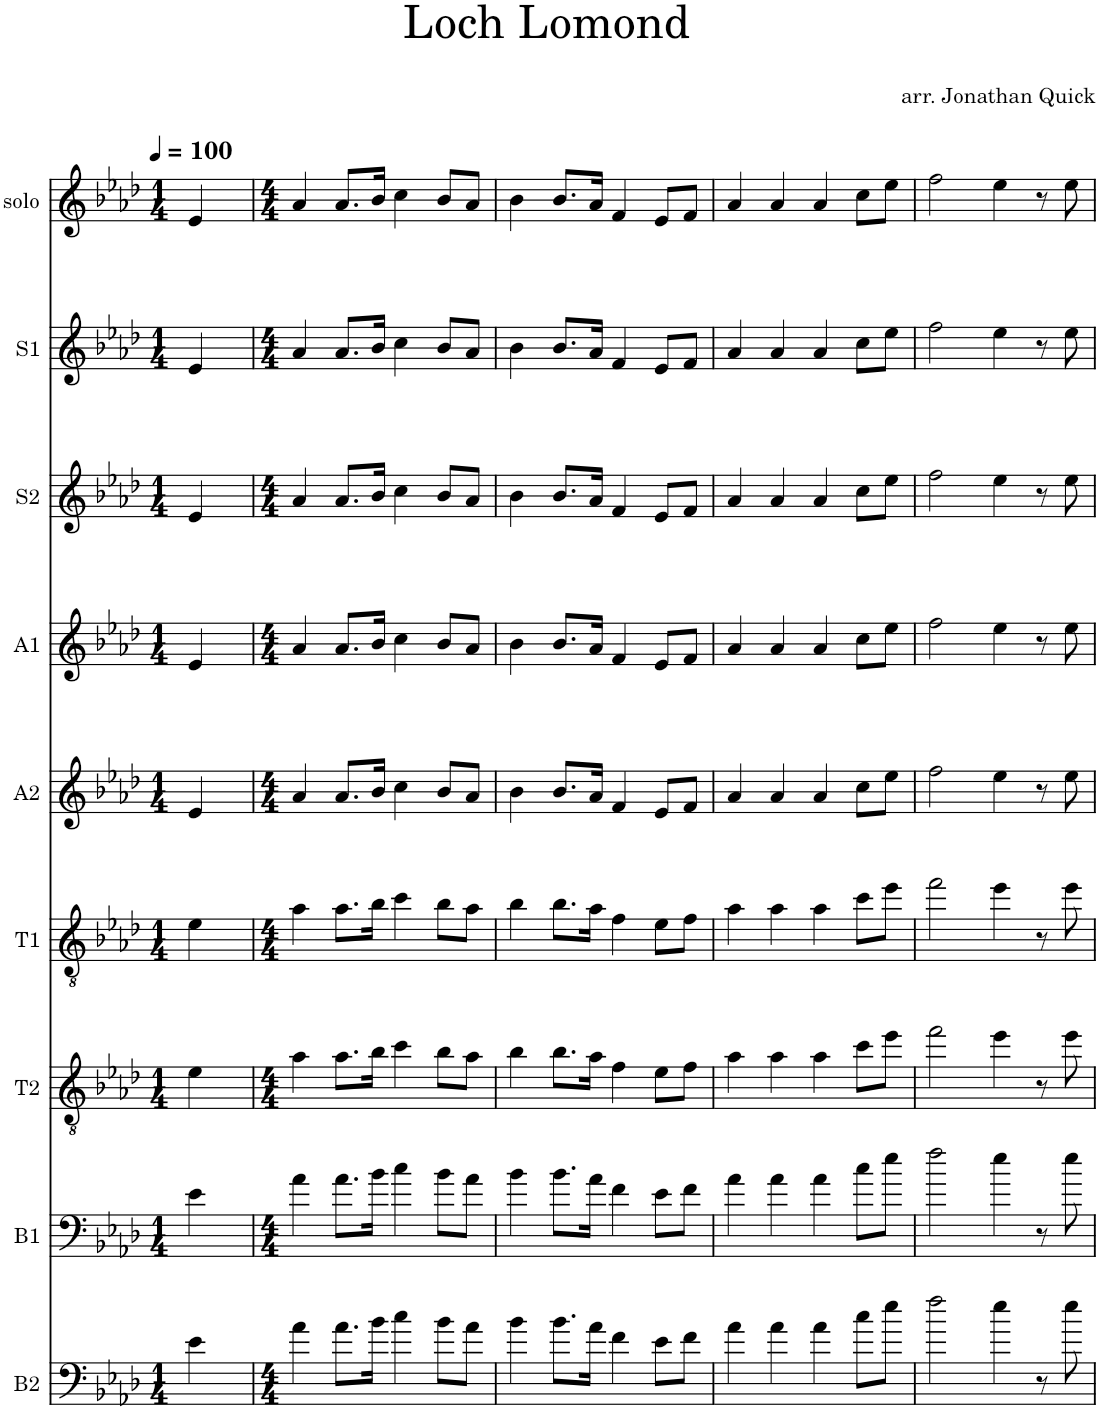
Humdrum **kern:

**kern	**kern	**kern	**kern	**kern	**kern	**kern	**kern	**kern
*part9	*part8	*part7	*part6	*part5	*part4	*part3	*part2	*part1
*staff9	*staff8	*staff7	*staff6	*staff5	*staff4	*staff3	*staff2	*staff1
*I"B2	*I"B1	*I"T2	*I"T1	*I"A2	*I"A1	*I"S2	*I"S1	*I"solo
*I'B2	*I'B1	*I'T2	*I'T1	*I'A2	*I'A1	*I'S2	*I'S1	*I'solo
*clefF4	*clefF4	*clefGv2	*clefGv2	*clefG2	*clefG2	*clefG2	*clefG2	*clefG2
*k[b-e-a-d-]	*k[b-e-a-d-]	*k[b-e-a-d-]	*k[b-e-a-d-]	*k[b-e-a-d-]	*k[b-e-a-d-]	*k[b-e-a-d-]	*k[b-e-a-d-]	*k[b-e-a-d-]
*M1/4	*M1/4	*M1/4	*M1/4	*M1/4	*M1/4	*M1/4	*M1/4	*M1/4
*MM100	*MM100	*MM100	*MM100	*MM100	*MM100	*MM100	*MM100	*MM100
=	=	=	=	=	=	=	=	=
4e-\	4e-\	4e-\	4e-\	4e-/	4e-/	4e-/	4e-/	4e-/
=1	=1	=1	=1	=1	=1	=1	=1	=1
*M4/4	*M4/4	*M4/4	*M4/4	*M4/4	*M4/4	*M4/4	*M4/4	*M4/4
4a-\	4a-\	4a-\	4a-\	4a-/	4a-/	4a-/	4a-/	4a-/
8.a-\L	8.a-\L	8.a-\L	8.a-\L	8.a-/L	8.a-/L	8.a-/L	8.a-/L	8.a-/L
16b-\Jk	16b-\Jk	16b-\Jk	16b-\Jk	16b-/Jk	16b-/Jk	16b-/Jk	16b-/Jk	16b-/Jk
4cc\	4cc\	4cc\	4cc\	4cc\	4cc\	4cc\	4cc\	4cc\
8b-\L	8b-\L	8b-\L	8b-\L	8b-/L	8b-/L	8b-/L	8b-/L	8b-/L
8a-\J	8a-\J	8a-\J	8a-\J	8a-/J	8a-/J	8a-/J	8a-/J	8a-/J
=2	=2	=2	=2	=2	=2	=2	=2	=2
4b-\	4b-\	4b-\	4b-\	4b-\	4b-\	4b-\	4b-\	4b-\
8.b-\L	8.b-\L	8.b-\L	8.b-\L	8.b-/L	8.b-/L	8.b-/L	8.b-/L	8.b-/L
16a-\Jk	16a-\Jk	16a-\Jk	16a-\Jk	16a-/Jk	16a-/Jk	16a-/Jk	16a-/Jk	16a-/Jk
4f\	4f\	4f\	4f\	4f/	4f/	4f/	4f/	4f/
8e-\L	8e-\L	8e-\L	8e-\L	8e-/L	8e-/L	8e-/L	8e-/L	8e-/L
8f\J	8f\J	8f\J	8f\J	8f/J	8f/J	8f/J	8f/J	8f/J
=3	=3	=3	=3	=3	=3	=3	=3	=3
4a-\	4a-\	4a-\	4a-\	4a-/	4a-/	4a-/	4a-/	4a-/
4a-\	4a-\	4a-\	4a-\	4a-/	4a-/	4a-/	4a-/	4a-/
4a-\	4a-\	4a-\	4a-\	4a-/	4a-/	4a-/	4a-/	4a-/
8cc\L	8cc\L	8cc\L	8cc\L	8cc\L	8cc\L	8cc\L	8cc\L	8cc\L
8ee-\J	8ee-\J	8ee-\J	8ee-\J	8ee-\J	8ee-\J	8ee-\J	8ee-\J	8ee-\J
=4	=4	=4	=4	=4	=4	=4	=4	=4
2ff\	2ff\	2ff\	2ff\	2ff\	2ff\	2ff\	2ff\	2ff\
4ee-\	4ee-\	4ee-\	4ee-\	4ee-\	4ee-\	4ee-\	4ee-\	4ee-\
8r	8r	8r	8r	8r	8r	8r	8r	8r
8ee-\	8ee-\	8ee-\	8ee-\	8ee-\	8ee-\	8ee-\	8ee-\	8ee-\
=	=	=	=	=	=	=	=	=
*-	*-	*-	*-	*-	*-	*-	*-	*-
